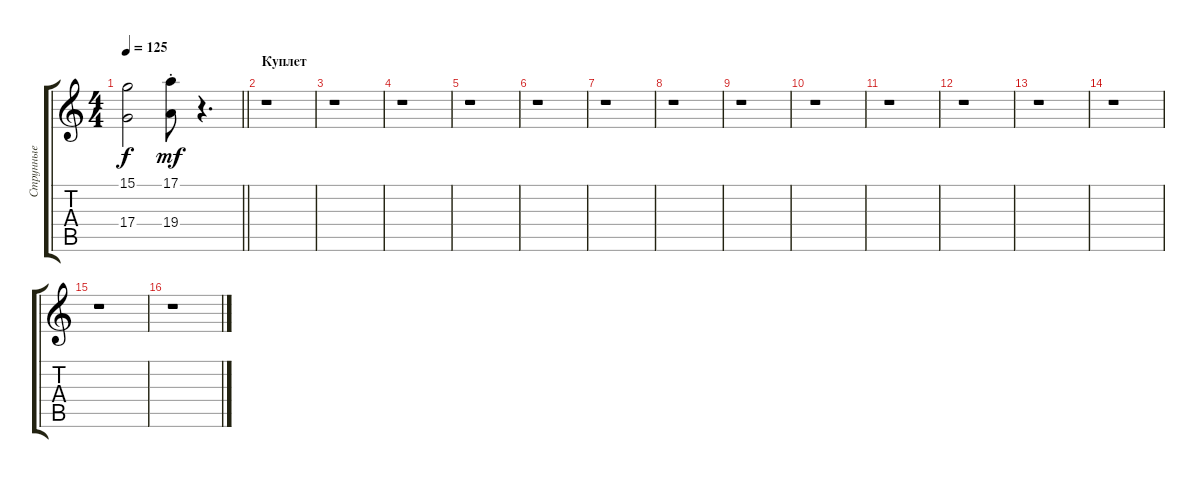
\track ("Струнные" "Струнные") {instrument stringensemble1}
\staff {score tabs}
\tuning (E4 B3 G3 D3 A2 E2) {hide}
\ts (4 4)
\tempo 125
\clef g2
\barLineRight lightlight
\ks c
(15.1{t} 17.4{t}).2{dy f} (17.1{st} 19.4{st}).8{dy mf} r.4{d} |
\section ("" "Куплет")
r.1 |
r.1 |
r.1 |
r.1 |
r.1 |
r.1 |
r.1 |
r.1 |
r.1 |
r.1 |
r.1 |
r.1 |
r.1 |
r.1 |
r.1
